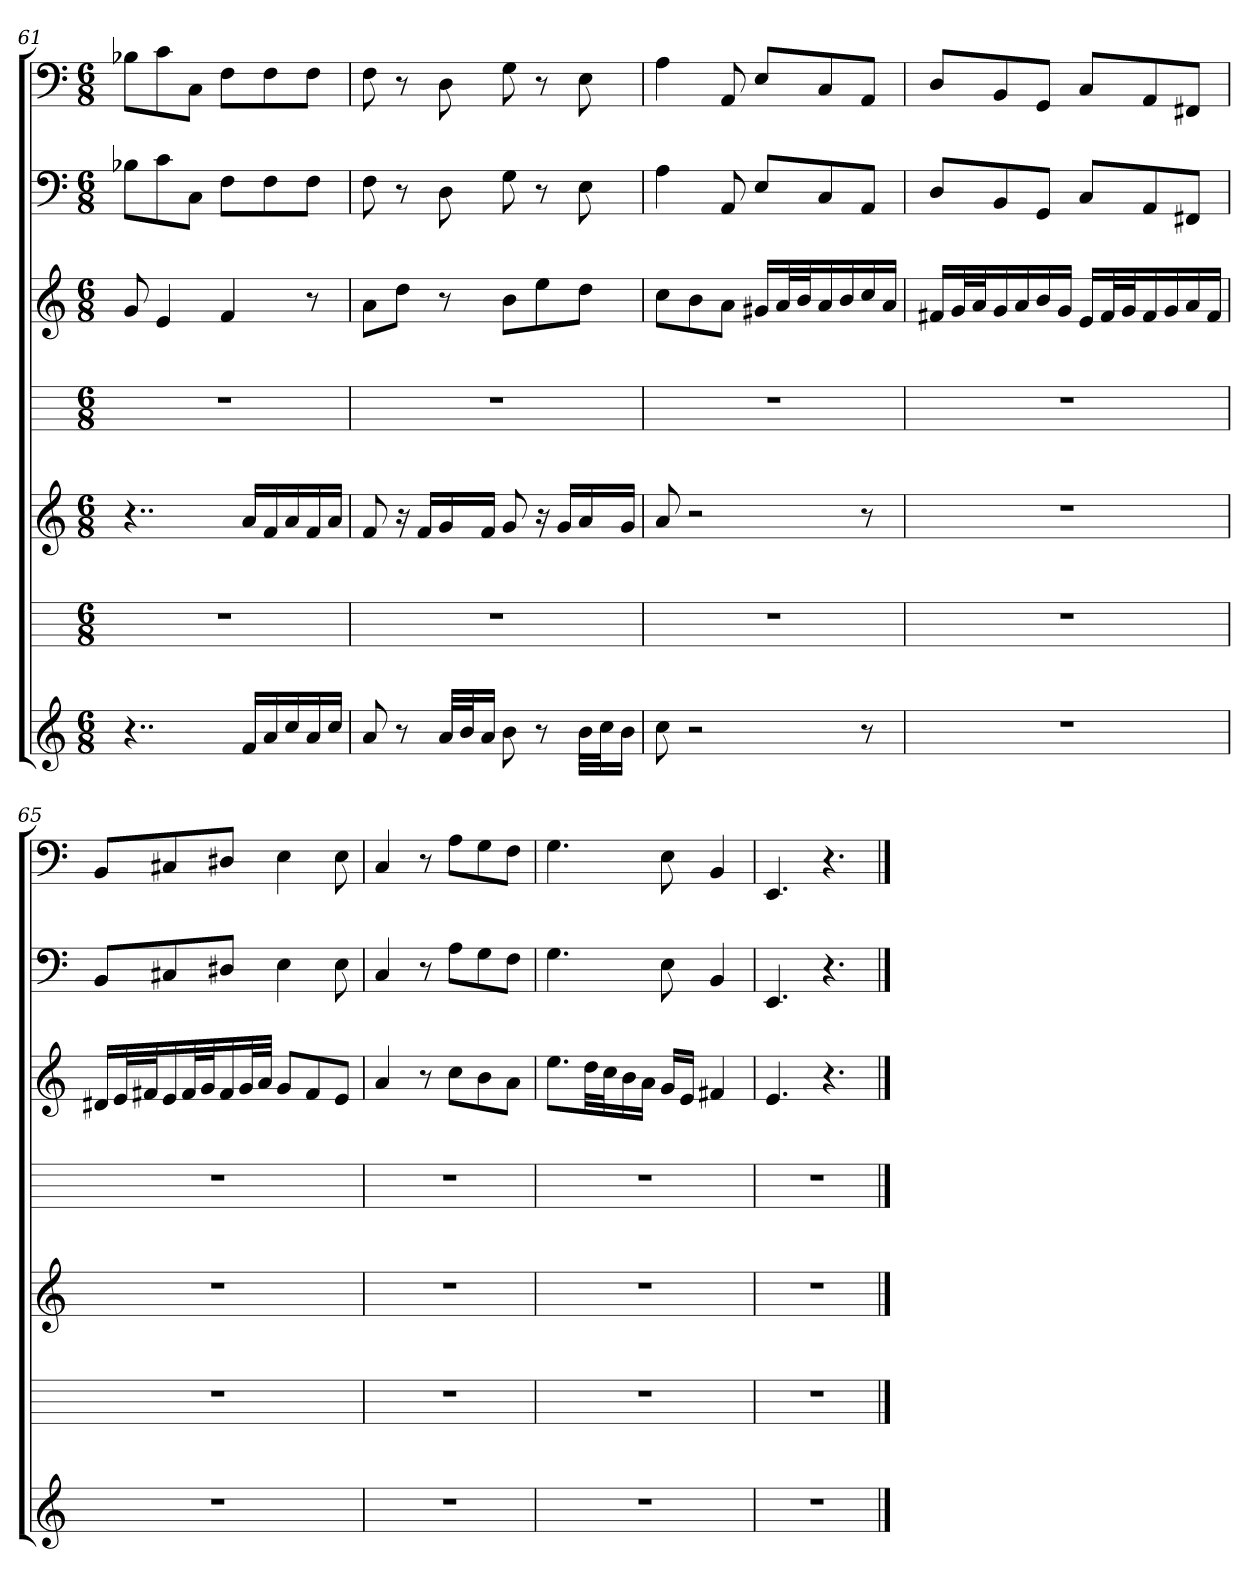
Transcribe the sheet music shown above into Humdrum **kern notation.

**kern	**kern	**kern	**kern	**kern	**kern	**kern
*part7	*part6	*part5	*part4	*part3	*part2	*part1
*staff7	*staff6	*staff5	*staff4	*staff3	*staff2	*staff1
*k[]	*k[]	*k[]	*k[]	*k[]	*k[]	*k[]
*C:	*C:	*C:	*C:	*C:	*C:	*C:
*M6/8	*M6/8	*M6/8	*M6/8	*M6/8	*M6/8	*M6/8
=61	=61	=61	=61	=61	=61	=61
4..r	2.r	4..r	2.r	8g	8B-XL	8B-XL
.	.	.	.	4e	8c	8c
.	.	.	.	.	8CJ	8CJ
.	.	.	.	4f	8FL	8FL
16fLL	.	16aLL	.	.	.	.
16a	.	16f	.	.	8F	8F
16cc	.	16a	.	.	.	.
16a	.	16f	.	8r	8FJ	8FJ
16ccJJ	.	16aJJ	.	.	.	.
=62	=62	=62	=62	=62	=62	=62
8a	2.r	8f	2.r	8aL	8F	8F
8r	.	16r	.	8ddJ	8r	8r
.	.	16fLL	.	.	.	.
32aLLL	.	16g	.	8r	8D	8D
32bJ	.	.	.	.	.	.
16aJJ	.	16fJJ	.	.	.	.
8b	.	8g	.	8bL	8G	8G
8r	.	16r	.	8ee	8r	8r
.	.	16gLL	.	.	.	.
32bLLL	.	16a	.	8ddJ	8E	8E
32ccJ	.	.	.	.	.	.
16bJJ	.	16gJJ	.	.	.	.
=63	=63	=63	=63	=63	=63	=63
8cc	2.r	8a	2.r	8ccL	4A	4A
2r	.	2r	.	8b	.	.
.	.	.	.	8aJ	8AA	8AA
.	.	.	.	16g#XLL	8EL	8EL
.	.	.	.	32aL	.	.
.	.	.	.	32bJ	.	.
.	.	.	.	16a	8C	8C
.	.	.	.	16b	.	.
8r	.	8r	.	16cc	8AAJ	8AAJ
.	.	.	.	16aJJ	.	.
=64	=64	=64	=64	=64	=64	=64
2.r	2.r	2.r	2.r	16f#XLL	8DL	8DL
.	.	.	.	32gL	.	.
.	.	.	.	32aJ	.	.
.	.	.	.	16g	8BB	8BB
.	.	.	.	16a	.	.
.	.	.	.	16b	8GGJ	8GGJ
.	.	.	.	16gJJ	.	.
.	.	.	.	16eLL	8CL	8CL
.	.	.	.	32f#L	.	.
.	.	.	.	32gJ	.	.
.	.	.	.	16f#	8AA	8AA
.	.	.	.	16g	.	.
.	.	.	.	16a	8FF#XJ	8FF#XJ
.	.	.	.	16f#JJ	.	.
=65	=65	=65	=65	=65	=65	=65
2.r	2.r	2.r	2.r	16d#XLL	8BBL	8BBL
.	.	.	.	32eL	.	.
.	.	.	.	32f#XJ	.	.
.	.	.	.	16e	8C#X	8C#X
.	.	.	.	32f#L	.	.
.	.	.	.	32gJ	.	.
.	.	.	.	16f#	8D#XJ	8D#XJ
.	.	.	.	32gL	.	.
.	.	.	.	32aJJJ	.	.
.	.	.	.	8gL	4E	4E
.	.	.	.	8f#	.	.
.	.	.	.	8eJ	8E	8E
=66	=66	=66	=66	=66	=66	=66
2.r	2.r	2.r	2.r	4a	4C	4C
.	.	.	.	8r	8r	8r
.	.	.	.	8ccL	8AL	8AL
.	.	.	.	8b	8G	8G
.	.	.	.	8aJ	8FJ	8FJ
=67	=67	=67	=67	=67	=67	=67
2.r	2.r	2.r	2.r	8.eeL	4.G	4.G
.	.	.	.	32ddLL	.	.
.	.	.	.	32ccJ	.	.
.	.	.	.	16b	.	.
.	.	.	.	16aJJ	.	.
.	.	.	.	16gLL	8E	8E
.	.	.	.	16eJJ	.	.
.	.	.	.	4f#X	4BB	4BB
=68	=68	=68	=68	=68	=68	=68
2.r	2.r	2.r	2.r	4.e	4.EE	4.EE
.	.	.	.	4.r	4.r	4.r
==	==	==	==	==	==	==
*-	*-	*-	*-	*-	*-	*-
